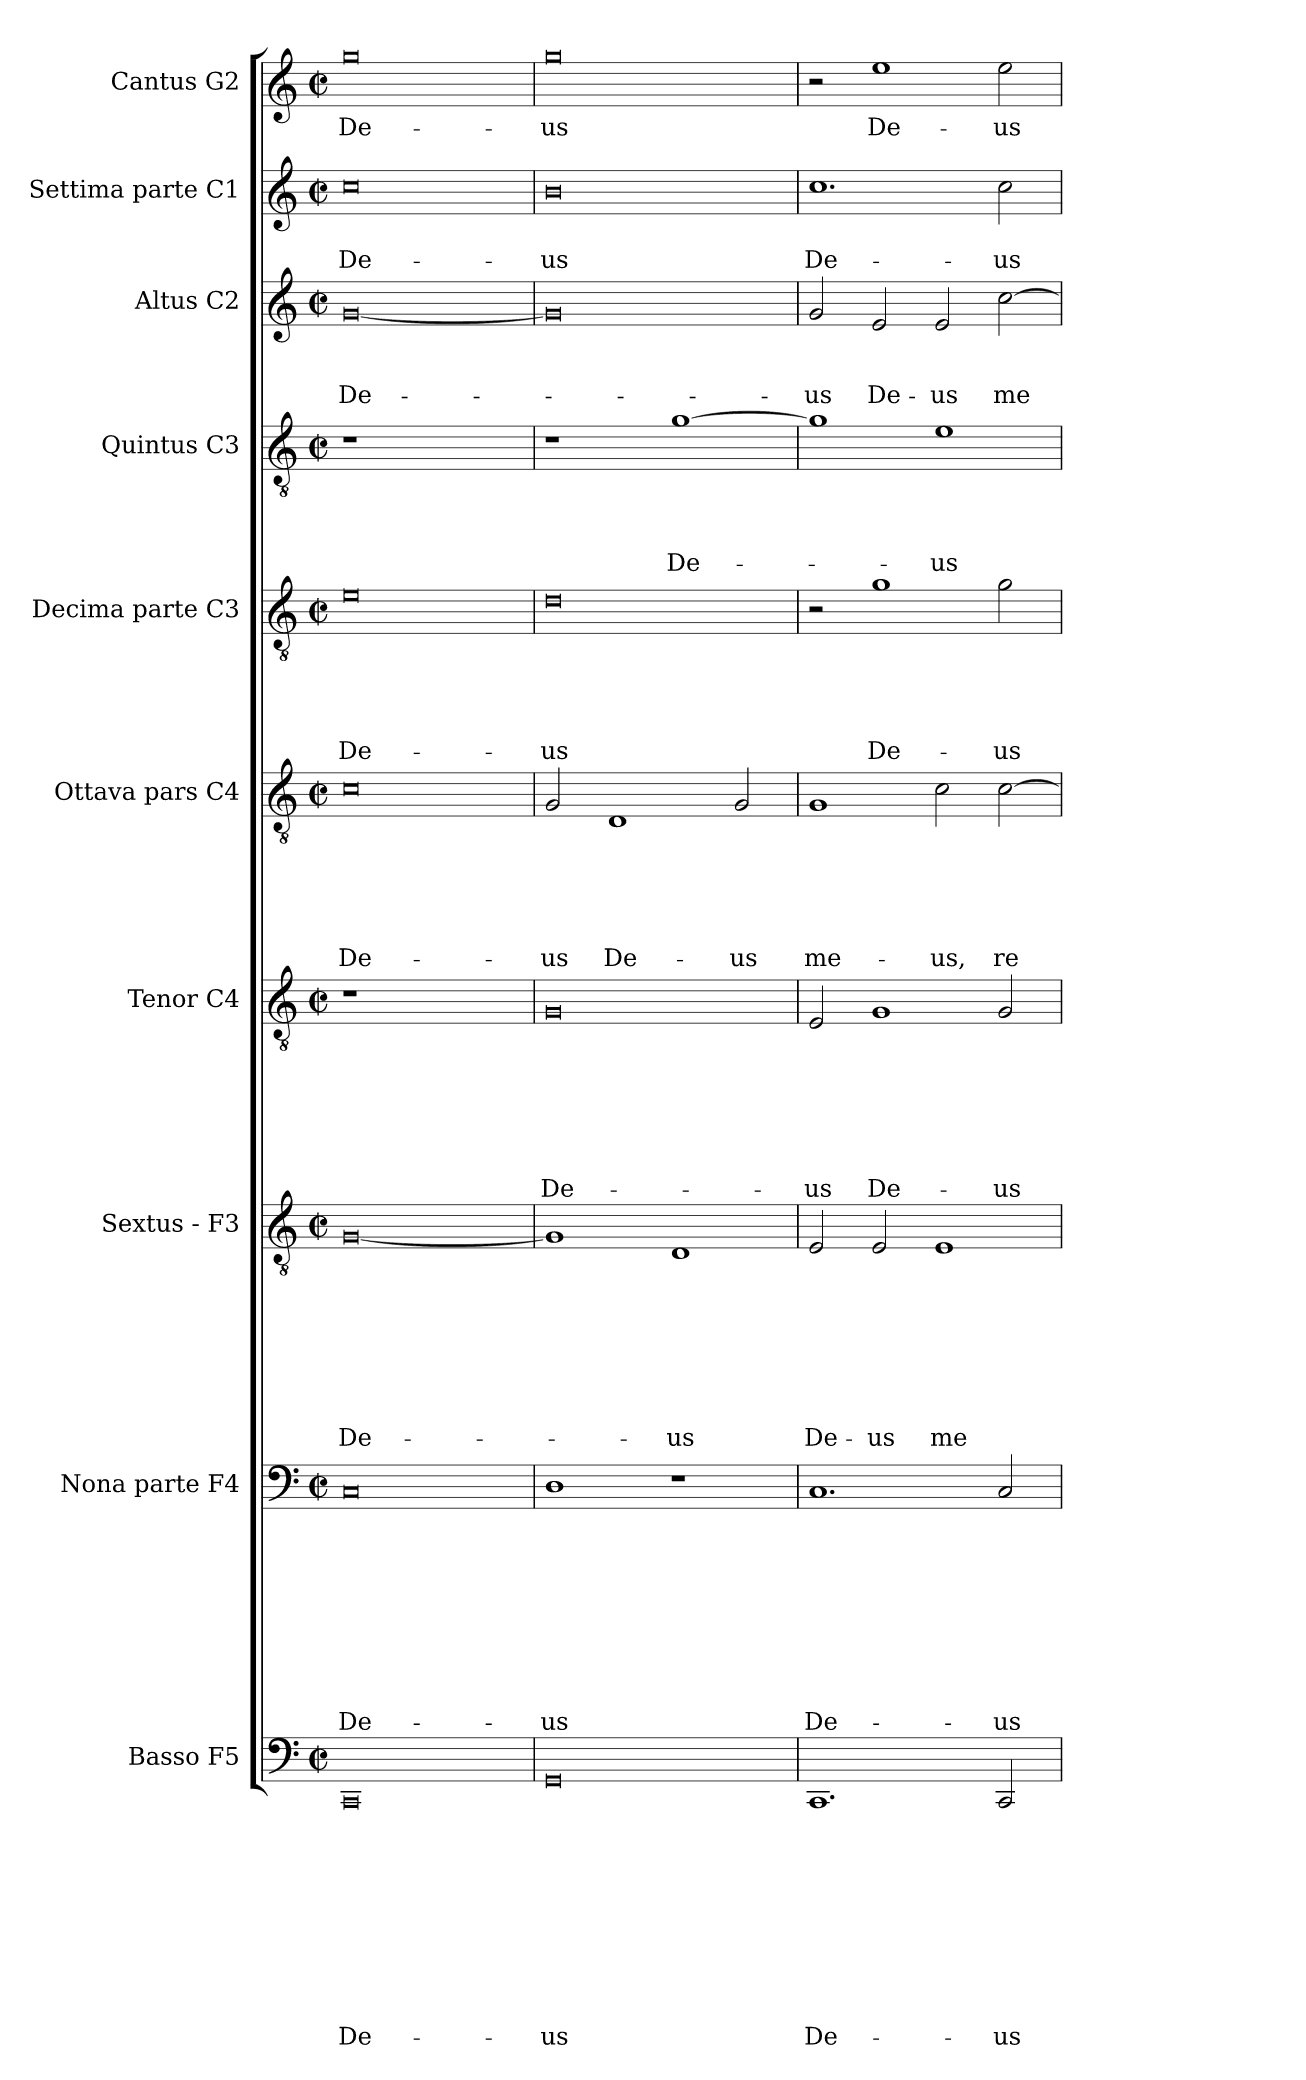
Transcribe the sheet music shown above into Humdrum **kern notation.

**kern	**text	**text	**text	**text	**text	**text	**text	**text	**text	**text	**kern	**text	**text	**text	**text	**text	**text	**text	**text	**text	**kern	**text	**text	**text	**text	**text	**text	**text	**text	**kern	**text	**text	**text	**text	**text	**text	**text	**kern	**text	**text	**text	**text	**text	**text	**kern	**text	**text	**text	**text	**text	**kern	**text	**text	**text	**text	**kern	**text	**text	**text	**kern	**text	**text	**kern	**text
*part10	*part10	*part10	*part10	*part10	*part10	*part10	*part10	*part10	*part10	*part10	*part9	*part9	*part9	*part9	*part9	*part9	*part9	*part9	*part9	*part9	*part8	*part8	*part8	*part8	*part8	*part8	*part8	*part8	*part8	*part7	*part7	*part7	*part7	*part7	*part7	*part7	*part7	*part6	*part6	*part6	*part6	*part6	*part6	*part6	*part5	*part5	*part5	*part5	*part5	*part5	*part4	*part4	*part4	*part4	*part4	*part3	*part3	*part3	*part3	*part2	*part2	*part2	*part1	*part1
*staff10	*staff10	*staff10	*staff10	*staff10	*staff10	*staff10	*staff10	*staff10	*staff10	*staff10	*staff9	*staff9	*staff9	*staff9	*staff9	*staff9	*staff9	*staff9	*staff9	*staff9	*staff8	*staff8	*staff8	*staff8	*staff8	*staff8	*staff8	*staff8	*staff8	*staff7	*staff7	*staff7	*staff7	*staff7	*staff7	*staff7	*staff7	*staff6	*staff6	*staff6	*staff6	*staff6	*staff6	*staff6	*staff5	*staff5	*staff5	*staff5	*staff5	*staff5	*staff4	*staff4	*staff4	*staff4	*staff4	*staff3	*staff3	*staff3	*staff3	*staff2	*staff2	*staff2	*staff1	*staff1
*I"Basso F5	*	*	*	*	*	*	*	*	*	*	*I"Nona parte F4	*	*	*	*	*	*	*	*	*	*I"Sextus - F3	*	*	*	*	*	*	*	*	*I"Tenor C4	*	*	*	*	*	*	*	*I"Ottava pars C4	*	*	*	*	*	*	*I"Decima parte C3	*	*	*	*	*	*I"Quintus C3	*	*	*	*	*I"Altus C2	*	*	*	*I"Settima parte C1	*	*	*I"Cantus G2	*
*I'B1	*	*	*	*	*	*	*	*	*	*	*	*	*	*	*	*	*	*	*	*	*	*	*	*	*	*	*	*	*	*I'T1	*	*	*	*	*	*	*	*	*	*	*	*	*	*	*	*	*	*	*	*	*	*	*	*	*	*I'A1	*	*	*	*I'C2	*	*	*I'C1	*
*clefF4	*	*	*	*	*	*	*	*	*	*	*clefF4	*	*	*	*	*	*	*	*	*	*clefGv2	*	*	*	*	*	*	*	*	*clefGv2	*	*	*	*	*	*	*	*clefGv2	*	*	*	*	*	*	*clefGv2	*	*	*	*	*	*clefGv2	*	*	*	*	*clefG2	*	*	*	*clefG2	*	*	*clefG2	*
*k[]	*	*	*	*	*	*	*	*	*	*	*k[]	*	*	*	*	*	*	*	*	*	*k[]	*	*	*	*	*	*	*	*	*k[]	*	*	*	*	*	*	*	*k[]	*	*	*	*	*	*	*k[]	*	*	*	*	*	*k[]	*	*	*	*	*k[]	*	*	*	*k[]	*	*	*k[]	*
*C:	*	*	*	*	*	*	*	*	*	*	*C:	*	*	*	*	*	*	*	*	*	*C:	*	*	*	*	*	*	*	*	*C:	*	*	*	*	*	*	*	*C:	*	*	*	*	*	*	*C:	*	*	*	*	*	*C:	*	*	*	*	*C:	*	*	*	*C:	*	*	*C:	*
*M2/2	*	*	*	*	*	*	*	*	*	*	*M2/2	*	*	*	*	*	*	*	*	*	*M2/2	*	*	*	*	*	*	*	*	*M2/2	*	*	*	*	*	*	*	*M2/2	*	*	*	*	*	*	*M2/2	*	*	*	*	*	*M2/2	*	*	*	*	*M2/2	*	*	*	*M2/2	*	*	*M2/2	*
*met(c|)	*	*	*	*	*	*	*	*	*	*	*met(c|)	*	*	*	*	*	*	*	*	*	*met(c|)	*	*	*	*	*	*	*	*	*met(c|)	*	*	*	*	*	*	*	*met(c|)	*	*	*	*	*	*	*met(c|)	*	*	*	*	*	*met(c|)	*	*	*	*	*met(c|)	*	*	*	*met(c|)	*	*	*met(c|)	*
=1	=1	=1	=1	=1	=1	=1	=1	=1	=1	=1	=1	=1	=1	=1	=1	=1	=1	=1	=1	=1	=1	=1	=1	=1	=1	=1	=1	=1	=1	=1	=1	=1	=1	=1	=1	=1	=1	=1	=1	=1	=1	=1	=1	=1	=1	=1	=1	=1	=1	=1	=1	=1	=1	=1	=1	=1	=1	=1	=1	=1	=1	=1	=1	=1
!	!	!	!	!	!	!	!	!	!	!LO:LY:b	!	!	!	!	!	!	!	!	!	!LO:LY:b	!	!	!	!	!	!	!	!	!LO:LY:b	!	!	!	!	!	!	!	!	!	!	!	!	!	!	!LO:LY:b	!	!	!	!	!	!LO:LY:b	!	!	!	!	!	!	!	!	!LO:LY:b	!	!	!LO:LY:b	!	!LO:LY:b
0CC	.	.	.	.	.	.	.	.	.	De-	0C	.	.	.	.	.	.	.	.	De-	[0G	.	.	.	.	.	.	.	De-	1r	.	.	.	.	.	.	.	0c	.	.	.	.	.	De-	0e	.	.	.	.	De-	1r	.	.	.	.	[0g	.	.	De-	0cc	.	De-	0gg	De-
.	.	.	.	.	.	.	.	.	.	.	.	.	.	.	.	.	.	.	.	.	.	.	.	.	.	.	.	.	.	1ryy	.	.	.	.	.	.	.	.	.	.	.	.	.	.	.	.	.	.	.	.	1ryy	.	.	.	.	.	.	.	.	.	.	.	.	.
=2	=2	=2	=2	=2	=2	=2	=2	=2	=2	=2	=2	=2	=2	=2	=2	=2	=2	=2	=2	=2	=2	=2	=2	=2	=2	=2	=2	=2	=2	=2	=2	=2	=2	=2	=2	=2	=2	=2	=2	=2	=2	=2	=2	=2	=2	=2	=2	=2	=2	=2	=2	=2	=2	=2	=2	=2	=2	=2	=2	=2	=2	=2	=2	=2
!	!	!	!	!	!	!	!	!	!	!LO:LY:b	!	!	!	!	!	!	!	!	!	!LO:LY:b	!	!	!	!	!	!	!	!	!	!	!	!	!	!	!	!	!LO:LY:b	!	!	!	!	!	!	!LO:LY:b	!	!	!	!	!	!LO:LY:b	!	!	!	!	!	!	!	!	!	!	!	!LO:LY:b	!	!LO:LY:b
0GG	.	.	.	.	.	.	.	.	.	-us	1D	.	.	.	.	.	.	.	.	-us	1G]	.	.	.	.	.	.	.	.	0G	.	.	.	.	.	.	De-	2G/	.	.	.	.	.	-us	0d	.	.	.	.	-us	1r	.	.	.	.	0g]	.	.	.	0b	.	-us	0gg	-us
!	!	!	!	!	!	!	!	!	!	!	!	!	!	!	!	!	!	!	!	!	!	!	!	!	!	!	!	!	!	!	!	!	!	!	!	!	!	!	!	!	!	!	!	!LO:LY:b	!	!	!	!	!	!	!	!	!	!	!	!	!	!	!	!	!	!	!	!
.	.	.	.	.	.	.	.	.	.	.	.	.	.	.	.	.	.	.	.	.	.	.	.	.	.	.	.	.	.	.	.	.	.	.	.	.	.	1D	.	.	.	.	.	De-	.	.	.	.	.	.	.	.	.	.	.	.	.	.	.	.	.	.	.	.
!	!	!	!	!	!	!	!	!	!	!	!	!	!	!	!	!	!	!	!	!	!	!	!	!	!	!	!	!	!LO:LY:b	!	!	!	!	!	!	!	!	!	!	!	!	!	!	!	!	!	!	!	!	!	!	!	!	!	!LO:LY:b	!	!	!	!	!	!	!	!	!
.	.	.	.	.	.	.	.	.	.	.	1r	.	.	.	.	.	.	.	.	.	1D	.	.	.	.	.	.	.	-us	.	.	.	.	.	.	.	.	.	.	.	.	.	.	.	.	.	.	.	.	.	[1g	.	.	.	De-	.	.	.	.	.	.	.	.	.
!	!	!	!	!	!	!	!	!	!	!	!	!	!	!	!	!	!	!	!	!	!	!	!	!	!	!	!	!	!	!	!	!	!	!	!	!	!	!	!	!	!	!	!	!LO:LY:b	!	!	!	!	!	!	!	!	!	!	!	!	!	!	!	!	!	!	!	!
.	.	.	.	.	.	.	.	.	.	.	.	.	.	.	.	.	.	.	.	.	.	.	.	.	.	.	.	.	.	.	.	.	.	.	.	.	.	2G/	.	.	.	.	.	-us	.	.	.	.	.	.	.	.	.	.	.	.	.	.	.	.	.	.	.	.
=3	=3	=3	=3	=3	=3	=3	=3	=3	=3	=3	=3	=3	=3	=3	=3	=3	=3	=3	=3	=3	=3	=3	=3	=3	=3	=3	=3	=3	=3	=3	=3	=3	=3	=3	=3	=3	=3	=3	=3	=3	=3	=3	=3	=3	=3	=3	=3	=3	=3	=3	=3	=3	=3	=3	=3	=3	=3	=3	=3	=3	=3	=3	=3	=3
!	!	!	!	!	!	!	!	!	!	!LO:LY:b	!	!	!	!	!	!	!	!	!	!LO:LY:b	!	!	!	!	!	!	!	!	!LO:LY:b	!	!	!	!	!	!	!	!LO:LY:b	!	!	!	!	!	!	!LO:LY:b	!	!	!	!	!	!	!	!	!	!	!	!	!	!	!LO:LY:b	!	!	!LO:LY:b	!	!
1.CC	.	.	.	.	.	.	.	.	.	De-	1.C	.	.	.	.	.	.	.	.	De-	2E/	.	.	.	.	.	.	.	De-	2E/	.	.	.	.	.	.	-us	1G	.	.	.	.	.	me-	2r	.	.	.	.	.	1g]	.	.	.	.	2g/	.	.	-us	1.cc	.	De-	2r	.
!	!	!	!	!	!	!	!	!	!	!	!	!	!	!	!	!	!	!	!	!	!	!	!	!	!	!	!	!	!LO:LY:b	!	!	!	!	!	!	!	!LO:LY:b	!	!	!	!	!	!	!	!	!	!	!	!	!LO:LY:b	!	!	!	!	!	!	!	!	!LO:LY:b	!	!	!	!	!LO:LY:b
.	.	.	.	.	.	.	.	.	.	.	.	.	.	.	.	.	.	.	.	.	2E/	.	.	.	.	.	.	.	-us	1G	.	.	.	.	.	.	De-	.	.	.	.	.	.	.	1g	.	.	.	.	De-	.	.	.	.	.	2e/	.	.	De-	.	.	.	1ee	De-
!	!	!	!	!	!	!	!	!	!	!	!	!	!	!	!	!	!	!	!	!	!	!	!	!	!	!	!	!	!LO:LY:b	!	!	!	!	!	!	!	!	!	!	!	!	!	!	!LO:LY:b	!	!	!	!	!	!	!	!	!	!	!LO:LY:b	!	!	!	!LO:LY:b	!	!	!	!	!
.	.	.	.	.	.	.	.	.	.	.	.	.	.	.	.	.	.	.	.	.	1E	.	.	.	.	.	.	.	me-	.	.	.	.	.	.	.	.	2c\	.	.	.	.	.	-us,	.	.	.	.	.	.	1e	.	.	.	-us	2e/	.	.	-us	.	.	.	.	.
!	!	!	!	!	!	!	!	!	!	!LO:LY:b	!	!	!	!	!	!	!	!	!	!LO:LY:b	!	!	!	!	!	!	!	!	!	!	!	!	!	!	!	!	!LO:LY:b	!	!	!	!	!	!	!LO:LY:b	!	!	!	!	!	!LO:LY:b	!	!	!	!	!	!	!	!	!LO:LY:b	!	!	!LO:LY:b	!	!LO:LY:b
2CC/	.	.	.	.	.	.	.	.	.	-us	2C/	.	.	.	.	.	.	.	.	-us	.	.	.	.	.	.	.	.	.	2G/	.	.	.	.	.	.	-us	[2c\	.	.	.	.	.	re-	2g\	.	.	.	.	-us	.	.	.	.	.	[2cc\	.	.	me-	2cc\	.	-us	2ee\	-us
=	=	=	=	=	=	=	=	=	=	=	=	=	=	=	=	=	=	=	=	=	=	=	=	=	=	=	=	=	=	=	=	=	=	=	=	=	=	=	=	=	=	=	=	=	=	=	=	=	=	=	=	=	=	=	=	=	=	=	=	=	=	=	=	=
*-	*-	*-	*-	*-	*-	*-	*-	*-	*-	*-	*-	*-	*-	*-	*-	*-	*-	*-	*-	*-	*-	*-	*-	*-	*-	*-	*-	*-	*-	*-	*-	*-	*-	*-	*-	*-	*-	*-	*-	*-	*-	*-	*-	*-	*-	*-	*-	*-	*-	*-	*-	*-	*-	*-	*-	*-	*-	*-	*-	*-	*-	*-	*-	*-
